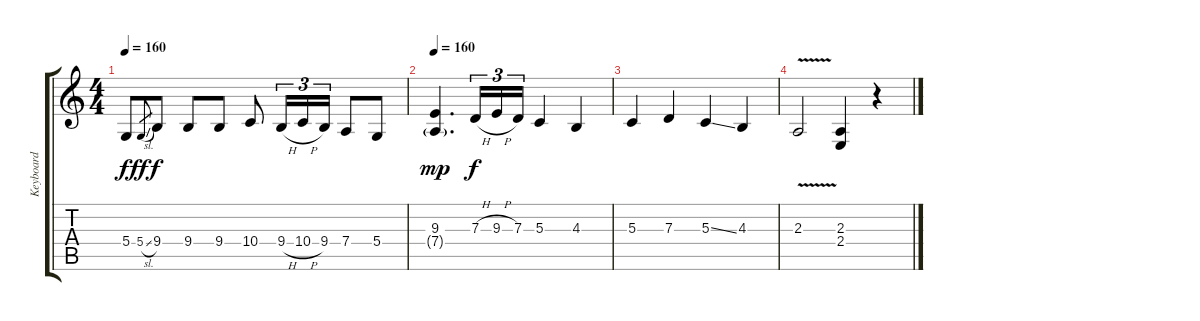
\track ("Keyboard" "Keyboard") {instrument lead8bassandlead}
\staff {score tabs}
\tuning (E4 B3 G3 D3 A2 E2) {hide}
\ts (4 4)
\tempo 160
\clef g2
\ks c
5.4.8{dy f} 5.4{sl}.8{gr dy ff} 9.4.8{dy f} 9.4.8 9.4.8 10.4.8 9.4{h}.16{tu (3 2)} 10.4{h}.16{tu (3 2)} 9.4.16{tu (3 2)} 7.4.8 5.4.8 |
\tempo 90
\tempo 160
(9.3 7.4{g}).4{d dy mp} 7.3{h}.16{tu (3 2) dy f} 9.3{h}.16{tu (3 2)} 7.3.16{tu (3 2)} 5.3.4 4.3.4 |
5.3.4 7.3.4 5.3{ss}.4 4.3.4 |
2.3{v}.2 (2.3 2.4).4 r.4
